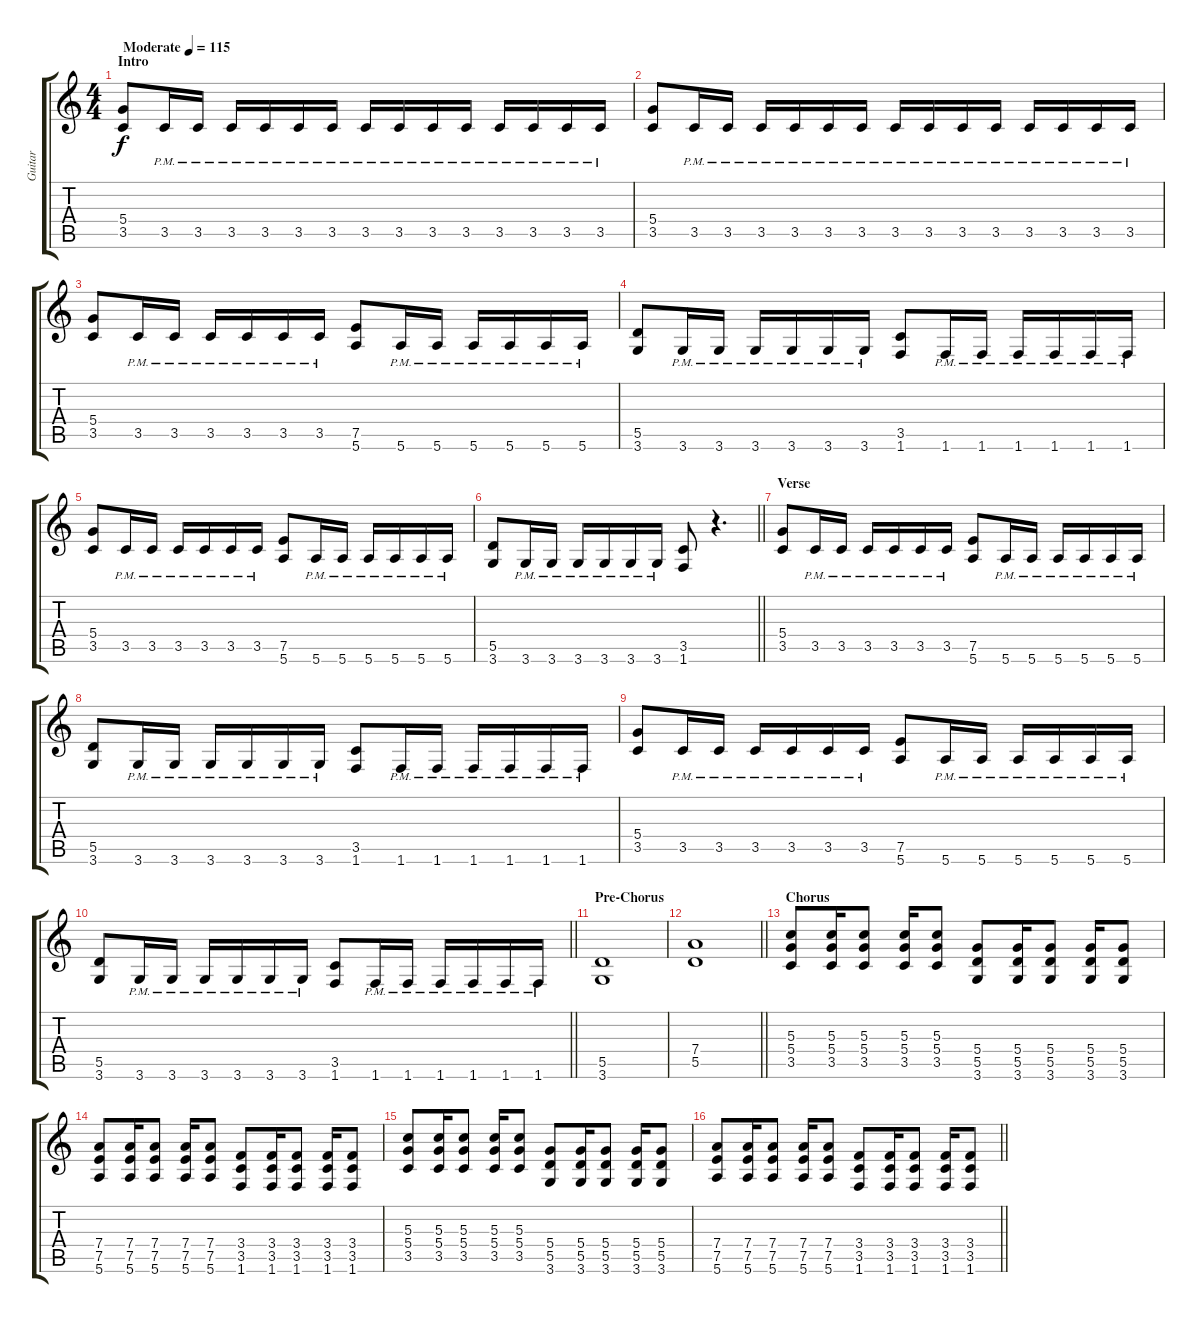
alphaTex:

\track ("Guitar" "Guitar") {instrument distortionguitar}
\staff {score tabs}
\tuning (E4 B3 G3 D3 A2 E2) {hide}
\ts (4 4)
\section ("" "Intro")
\tempo (115 "Moderate")
\clef g2
\ks c
(5.4 3.5).8{dy f instrument distortionguitar} 3.5{pm}.16 3.5{pm}.16 3.5{pm}.16 3.5{pm}.16 3.5{pm}.16 3.5{pm}.16 3.5{pm}.16 3.5{pm}.16 3.5{pm}.16 3.5{pm}.16 3.5{pm}.16 3.5{pm}.16 3.5{pm}.16 3.5{pm}.16 |
(5.4 3.5).8 3.5{pm}.16 3.5{pm}.16 3.5{pm}.16 3.5{pm}.16 3.5{pm}.16 3.5{pm}.16 3.5{pm}.16 3.5{pm}.16 3.5{pm}.16 3.5{pm}.16 3.5{pm}.16 3.5{pm}.16 3.5{pm}.16 3.5{pm}.16 |
(5.4 3.5).8 3.5{pm}.16 3.5{pm}.16 3.5{pm}.16 3.5{pm}.16 3.5{pm}.16 3.5{pm}.16 (7.5 5.6).8 5.6{pm}.16 5.6{pm}.16 5.6{pm}.16 5.6{pm}.16 5.6{pm}.16 5.6{pm}.16 |
(5.5 3.6).8 3.6{pm}.16 3.6{pm}.16 3.6{pm}.16 3.6{pm}.16 3.6{pm}.16 3.6{pm}.16 (3.5 1.6).8 1.6{pm}.16 1.6{pm}.16 1.6{pm}.16 1.6{pm}.16 1.6{pm}.16 1.6{pm}.16 |
(5.4 3.5).8 3.5{pm}.16 3.5{pm}.16 3.5{pm}.16 3.5{pm}.16 3.5{pm}.16 3.5{pm}.16 (7.5 5.6).8 5.6{pm}.16 5.6{pm}.16 5.6{pm}.16 5.6{pm}.16 5.6{pm}.16 5.6{pm}.16 |
\barLineRight lightlight
(5.5 3.6).8 3.6{pm}.16 3.6{pm}.16 3.6{pm}.16 3.6{pm}.16 3.6{pm}.16 3.6{pm}.16 (3.5 1.6).8 r.4{d} |
\section ("" "Verse")
(5.4 3.5).8 3.5{pm}.16 3.5{pm}.16 3.5{pm}.16 3.5{pm}.16 3.5{pm}.16 3.5{pm}.16 (7.5 5.6).8 5.6{pm}.16 5.6{pm}.16 5.6{pm}.16 5.6{pm}.16 5.6{pm}.16 5.6{pm}.16 |
(5.5 3.6).8 3.6{pm}.16 3.6{pm}.16 3.6{pm}.16 3.6{pm}.16 3.6{pm}.16 3.6{pm}.16 (3.5 1.6).8 1.6{pm}.16 1.6{pm}.16 1.6{pm}.16 1.6{pm}.16 1.6{pm}.16 1.6{pm}.16 |
(5.4 3.5).8 3.5{pm}.16 3.5{pm}.16 3.5{pm}.16 3.5{pm}.16 3.5{pm}.16 3.5{pm}.16 (7.5 5.6).8 5.6{pm}.16 5.6{pm}.16 5.6{pm}.16 5.6{pm}.16 5.6{pm}.16 5.6{pm}.16 |
\barLineRight lightlight
(5.5 3.6).8 3.6{pm}.16 3.6{pm}.16 3.6{pm}.16 3.6{pm}.16 3.6{pm}.16 3.6{pm}.16 (3.5 1.6).8 1.6{pm}.16 1.6{pm}.16 1.6{pm}.16 1.6{pm}.16 1.6{pm}.16 1.6{pm}.16 |
\section ("" "Pre-Chorus")
(5.5 3.6).1 |
\barLineRight lightlight
(7.4 5.5).1 |
\section ("" "Chorus")
(5.3 5.4 3.5).8 (5.3 5.4 3.5).16 (5.3 5.4 3.5).8 (5.3 5.4 3.5).16 (5.3 5.4 3.5).8 (5.4 5.5 3.6).8 (5.4 5.5 3.6).16 (5.4 5.5 3.6).8 (5.4 5.5 3.6).16 (5.4 5.5 3.6).8 |
(7.4 7.5 5.6).8 (7.4 7.5 5.6).16 (7.4 7.5 5.6).8 (7.4 7.5 5.6).16 (7.4 7.5 5.6).8 (3.4 3.5 1.6).8 (3.4 3.5 1.6).16 (3.4 3.5 1.6).8 (3.4 3.5 1.6).16 (3.4 3.5 1.6).8 |
(5.3 5.4 3.5).8 (5.3 5.4 3.5).16 (5.3 5.4 3.5).8 (5.3 5.4 3.5).16 (5.3 5.4 3.5).8 (5.4 5.5 3.6).8 (5.4 5.5 3.6).16 (5.4 5.5 3.6).8 (5.4 5.5 3.6).16 (5.4 5.5 3.6).8 |
\barLineRight lightlight
(7.4 7.5 5.6).8 (7.4 7.5 5.6).16 (7.4 7.5 5.6).8 (7.4 7.5 5.6).16 (7.4 7.5 5.6).8 (3.4 3.5 1.6).8 (3.4 3.5 1.6).16 (3.4 3.5 1.6).8 (3.4 3.5 1.6).16 (3.4 3.5 1.6).8
